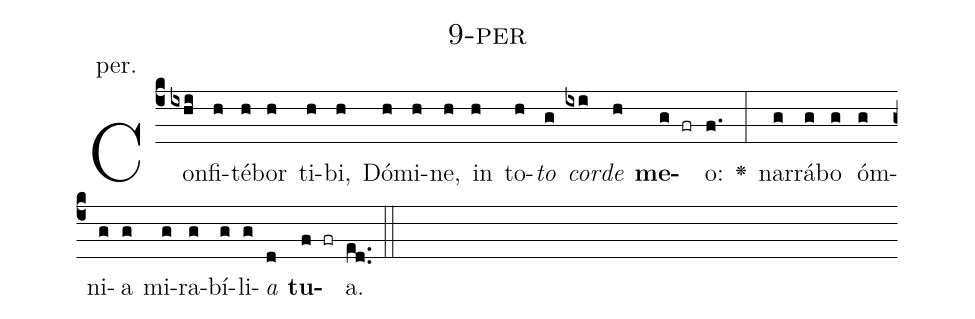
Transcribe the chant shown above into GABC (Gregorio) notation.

name: 9-per;
annotation: per.;
%%
(c4)Con(ixhi)fi(h)té(h)bor(h) ti(h)bi,(h) Dó(h)mi(h)ne,(h) in(h) to(h)<i>to</i>(g) <i>cor</i>(ixi)<i>de</i>(h) <b>me</b>(g fr)o:(f.) <v>\greheightstar</v>(:) nar(g)rá(g)bo(g) óm(g)ni(g)a(g) mi(g)ra(g)bí(g)li(g)<i>a</i>(d) <b>tu</b>(f fr)a.(ed..) (::)


%E(g) u(g) o(g) u(d) a(f) e.(ed..) (::)
